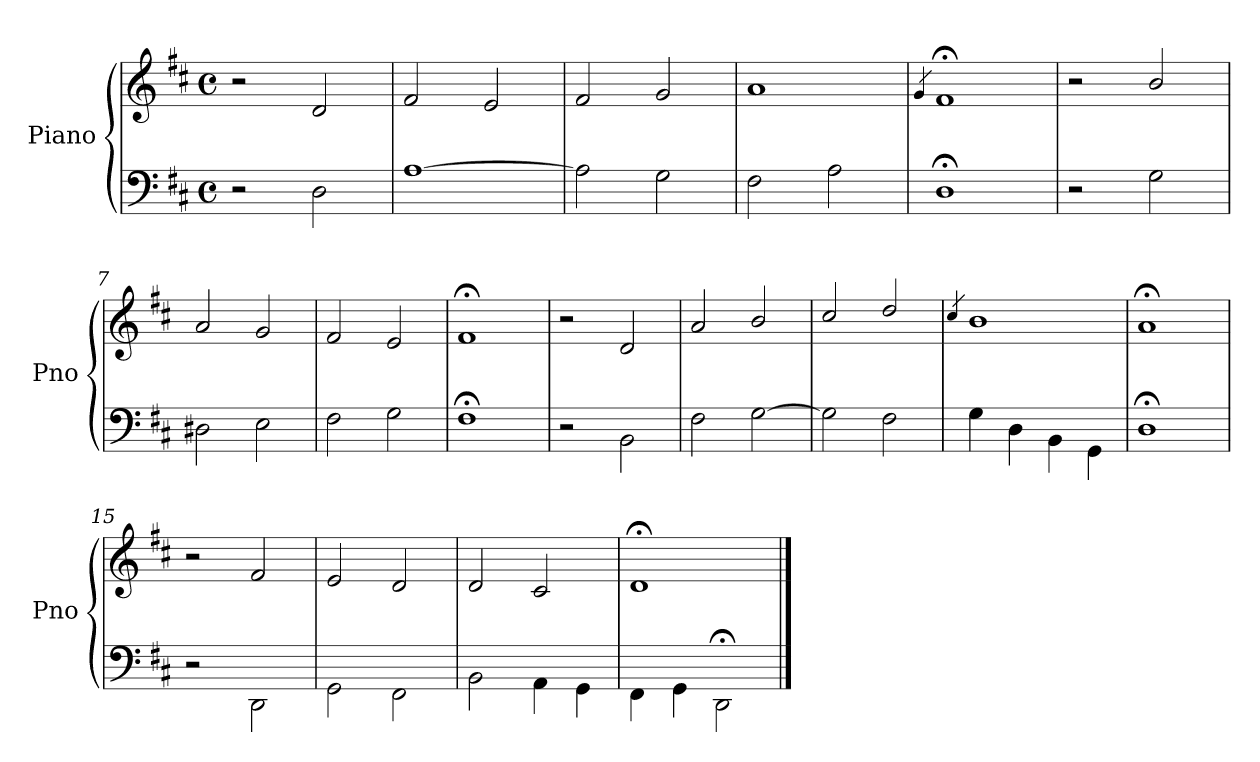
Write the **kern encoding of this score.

**kern	**kern
*part1	*part1
*staff2	*staff1
*I"Piano	*
*I'Pno	*
*clefF4	*clefG2
*k[f#c#]	*k[f#c#]
*D:	*D:
*M4/4	*M4/4
*met(c)	*met(c)
=1	=1
2r	2r
2D\	2d/
=2	=2
[<1A\	2f#/
.	2e/
=3	=3
2A\]	2f#/
2G\	2g/
=4	=4
2F#\	1a/
2A\	.
=5	=5
.	4qg/
1D;\	1f#;</
=6	=6
2r	2r
2G\	2b/
=7	=7
2D#X\	2a/
2E\	2g/
=8	=8
2F#\	2f#/
2G\	2e/
=9	=9
1F#;\	1f#;</
!!LO:LB:g=z
=10	=10
2r	2r
2BB\	2d/
=11	=11
2F#\	2a/
[<2G\	2b/
=12	=12
2G\]	2cc#/
2F#\	2dd/
=13	=13
.	4qcc#/
4G\	1b/
4D\	.
4BB\	.
4GG\	.
=14	=14
1D;\	1a;</
=15	=15
2r	2r
2DD\	2f#/
=16	=16
2GG\	2e/
2FF#\	2d/
=17	=17
2BB\	2d/
4AA\	2c#/
4GG\	.
=18	=18
4FF#\	1d;</
4GG\	.
2DD;\	.
==	==
*-	*-
